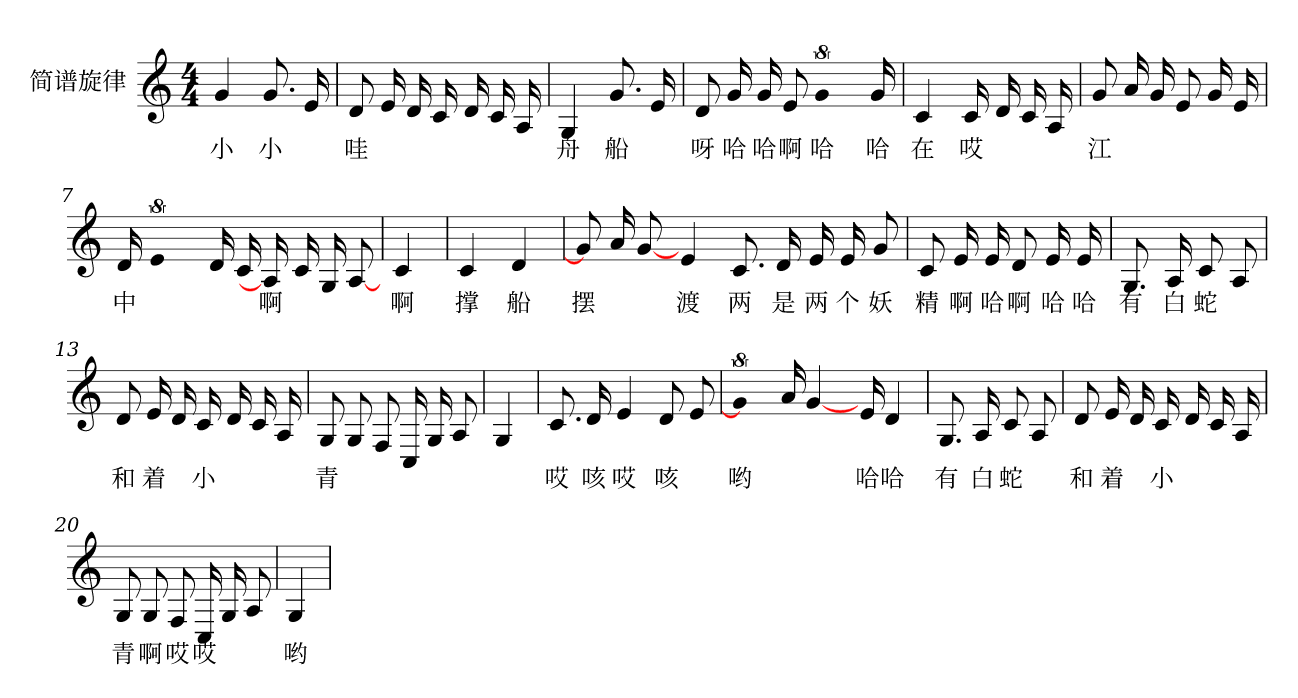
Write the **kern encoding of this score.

**kern	**text
*part1	*part1
*staff1	*staff1
*I"简谱旋律	*
*k[]	*
*M4/4	*
=1	=1
4g	小
8.g	小
16e	.
=2	=2
8d	哇
16e	.
16d	.
16c	.
16d	.
16c	.
16A	.
=3	=3
4G	舟
8.g	船
16e	.
=4	=4
8d	呀
16g	哈
16g	哈
8e	啊
!LO:N:vis=4	!
16%5g	哈
16g	哈
=5	=5
4c	在
16c	哎
16d	.
16c	.
16A	.
=6	=6
8g	江
16a	.
16g	.
8e	.
16g	.
16e	.
=7	=7
16d	中
!LO:N:vis=4	!
16%5e	.
16d	.
16c	.
16A]	啊
16c	.
16G	.
[8A	.
=8	=8
4c	啊
=9	=9
4c	撑
4d	船
=10	=10
8g]	摆
16a	.
!LO:N:vis=8	!
[8.g	.
4e	渡
8.c	两
16d	是
16e	两
16e	个
8g	妖
=11	=11
8c	精
16e	啊
16e	哈
8d	啊
16e	哈
16e	哈
=12	=12
8.G	有
16A	白
8c	蛇
8A	.
=13	=13
8d	和
16e	着
16d	.
16c	小
16d	.
16c	.
16A	.
=14	=14
8G	青
8G	.
8F	.
16C	.
16G	.
8A	.
=15	=15
4G	.
=16	=16
8.c	哎
16d	咳
4e	哎
8d	咳
8e	.
=17	=17
!LO:N:vis=4	!
16%5g]	哟
16a	.
!LO:N:vis=4	!
[4.g	.
16e	哈
4d	哈
=18	=18
8.G	有
16A	白
8c	蛇
8A	.
=19	=19
8d	和
16e	着
16d	.
16c	小
16d	.
16c	.
16A	.
=20	=20
8G	青
8G	啊
8F	哎
16C	哎
16G	.
8A	.
=21	=21
4G	哟
=	=
*-	*-
